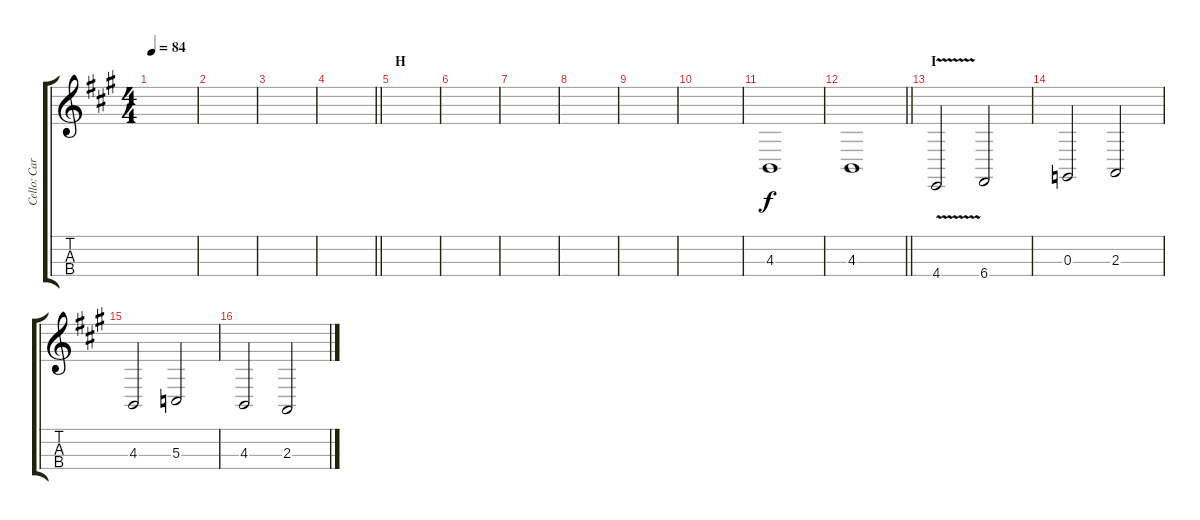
\track ("Cello: Caroline Dale" "Cello: Car") {instrument cello}
\staff {score tabs}
\tuning (A3 D3 G2 C2) {hide}
\ts (4 4)
\tempo 84
\clef g2
\ks a
|
|
|
\barLineRight lightlight
|
\section ("" "H")
|
|
|
|
|
|
4.3.1{volume 3} |
\barLineRight lightlight
4.3.1{volume 11} |
\section ("" "I")
4.4{v}.2 6.4.2 |
0.3.2 2.3.2 |
4.3.2 5.3.2 |
4.3.2 2.3.2
